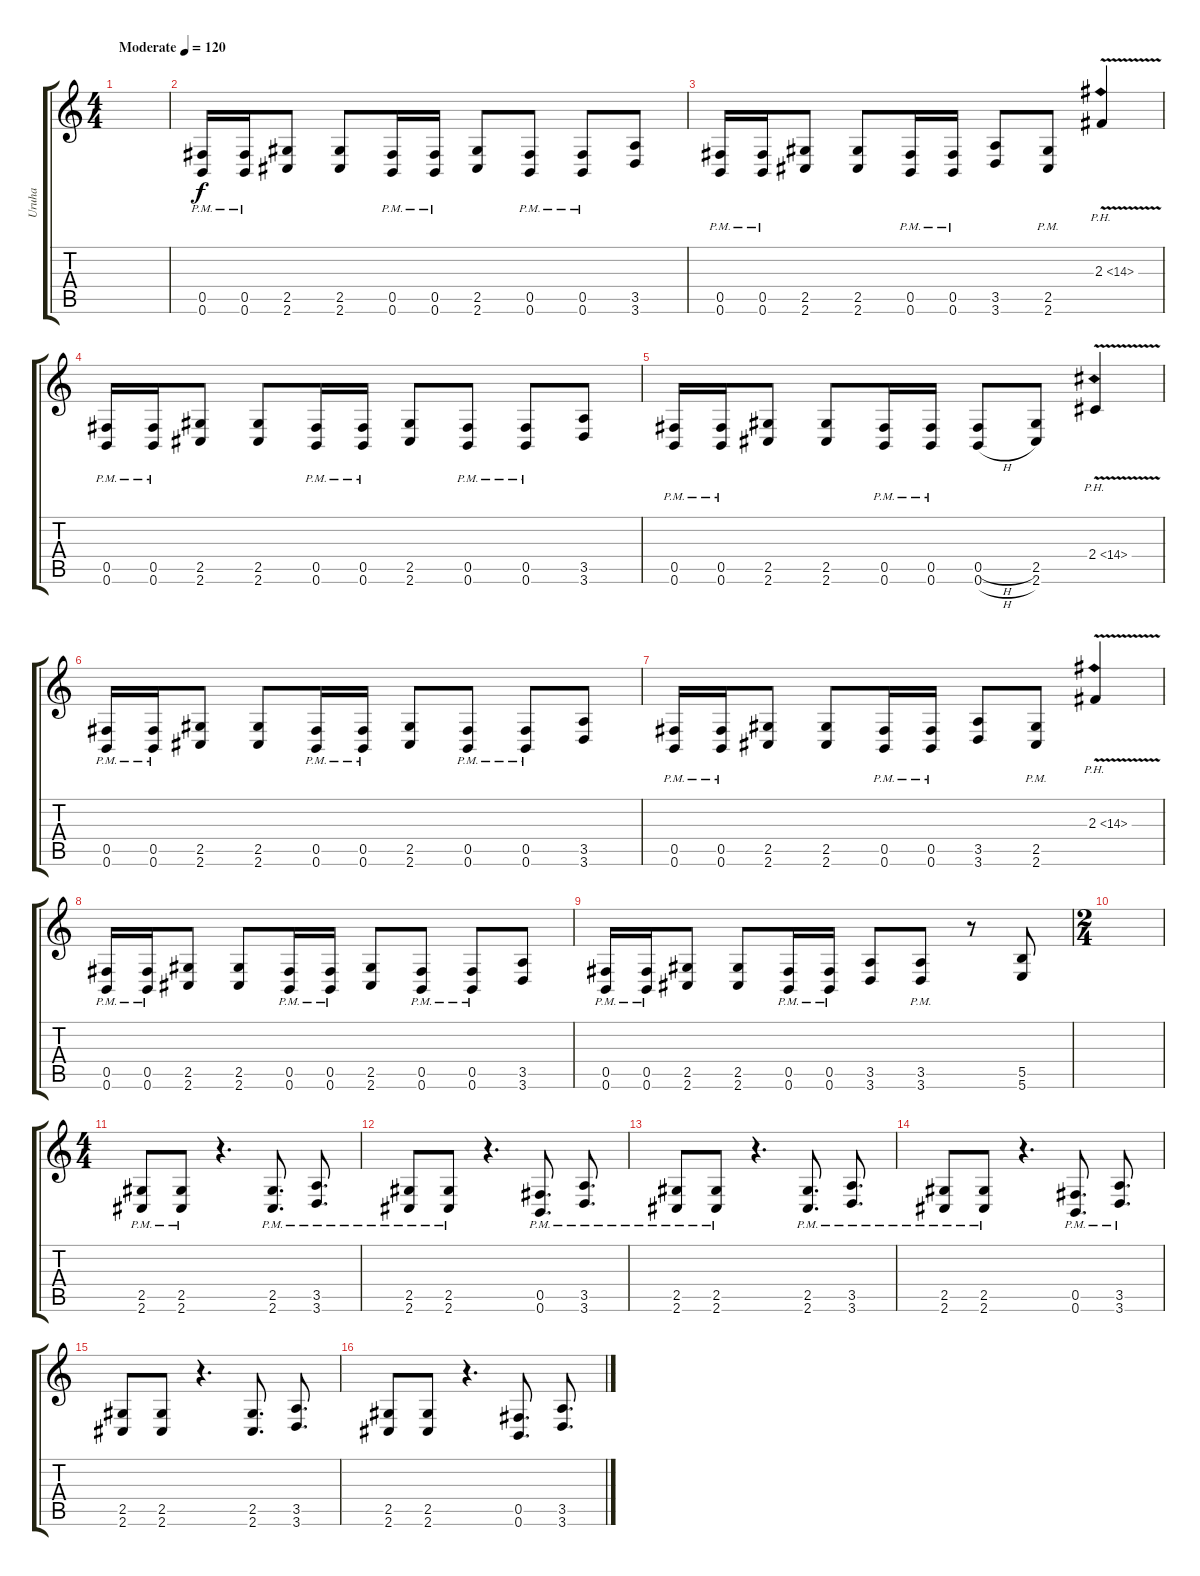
\track ("Uruha" "Uruha") {instrument overdrivenguitar}
\staff {score tabs}
\tuning (Db4 Ab3 E3 B2 Gb2 B1) {hide}
\ts (4 4)
\tempo (120 "Moderate")
\clef g2
\ks c
|
(0.5{pm} 0.6{pm}).16 (0.5{pm} 0.6{pm}).16 (2.5 2.6).8 (2.5 2.6).8 (0.5{pm} 0.6{pm}).16 (0.5{pm} 0.6{pm}).16 (2.5 2.6).8 (0.5{pm} 0.6{pm}).8 (0.5{pm} 0.6{pm}).8 (3.5 3.6).8 |
(0.5{pm} 0.6{pm}).16 (0.5{pm} 0.6{pm}).16 (2.5 2.6).8 (2.5 2.6).8 (0.5{pm} 0.6{pm}).16 (0.5{pm} 0.6{pm}).16 (3.5 3.6).8 (2.5{pm} 2.6{pm}).8 2.3{ph 12 v}.4 |
(0.5{pm} 0.6{pm}).16 (0.5{pm} 0.6{pm}).16 (2.5 2.6).8 (2.5 2.6).8 (0.5{pm} 0.6{pm}).16 (0.5{pm} 0.6{pm}).16 (2.5 2.6).8 (0.5{pm} 0.6{pm}).8 (0.5{pm} 0.6{pm}).8 (3.5 3.6).8 |
(0.5{pm} 0.6{pm}).16 (0.5{pm} 0.6{pm}).16 (2.5 2.6).8 (2.5 2.6).8 (0.5{pm} 0.6{pm}).16 (0.5{pm} 0.6{pm}).16 (0.5{h} 0.6{h}).8 (2.5 2.6).8 2.4{ph 12 v}.4 |
(0.5{pm} 0.6{pm}).16 (0.5{pm} 0.6{pm}).16 (2.5 2.6).8 (2.5 2.6).8 (0.5{pm} 0.6{pm}).16 (0.5{pm} 0.6{pm}).16 (2.5 2.6).8 (0.5{pm} 0.6{pm}).8 (0.5{pm} 0.6{pm}).8 (3.5 3.6).8 |
(0.5{pm} 0.6{pm}).16 (0.5{pm} 0.6{pm}).16 (2.5 2.6).8 (2.5 2.6).8 (0.5{pm} 0.6{pm}).16 (0.5{pm} 0.6{pm}).16 (3.5 3.6).8 (2.5{pm} 2.6{pm}).8 2.3{ph 12 v}.4 |
(0.5{pm} 0.6{pm}).16 (0.5{pm} 0.6{pm}).16 (2.5 2.6).8 (2.5 2.6).8 (0.5{pm} 0.6{pm}).16 (0.5{pm} 0.6{pm}).16 (2.5 2.6).8 (0.5{pm} 0.6{pm}).8 (0.5{pm} 0.6{pm}).8 (3.5 3.6).8 |
(0.5{pm} 0.6{pm}).16 (0.5{pm} 0.6{pm}).16 (2.5 2.6).8 (2.5 2.6).8 (0.5{pm} 0.6{pm}).16 (0.5{pm} 0.6{pm}).16 (3.5 3.6).8 (3.5{pm} 3.6{pm}).8 r.8 (5.5 5.6).8 |
\ts (2 4)
|
\ts (4 4)
(2.5{pm} 2.6{pm}).8 (2.5{pm} 2.6{pm}).8 r.4{d} (2.5{pm} 2.6{pm}).8{d} (3.5{pm} 3.6{pm}).8{d} |
(2.5{pm} 2.6{pm}).8 (2.5{pm} 2.6{pm}).8 r.4{d} (0.5{pm} 0.6{pm}).8{d} (3.5{pm} 3.6{pm}).8{d} |
(2.5{pm} 2.6{pm}).8 (2.5{pm} 2.6{pm}).8 r.4{d} (2.5{pm} 2.6{pm}).8{d} (3.5{pm} 3.6{pm}).8{d} |
(2.5{pm} 2.6{pm}).8 (2.5{pm} 2.6{pm}).8 r.4{d} (0.5{pm} 0.6{pm}).8{d} (3.5{pm} 3.6{pm}).8{d} |
(2.5 2.6).8 (2.5 2.6).8 r.4{d} (2.5 2.6).8{d} (3.5 3.6).8{d} |
(2.5 2.6).8 (2.5 2.6).8 r.4{d} (0.5 0.6).8{d} (3.5 3.6).8{d}
